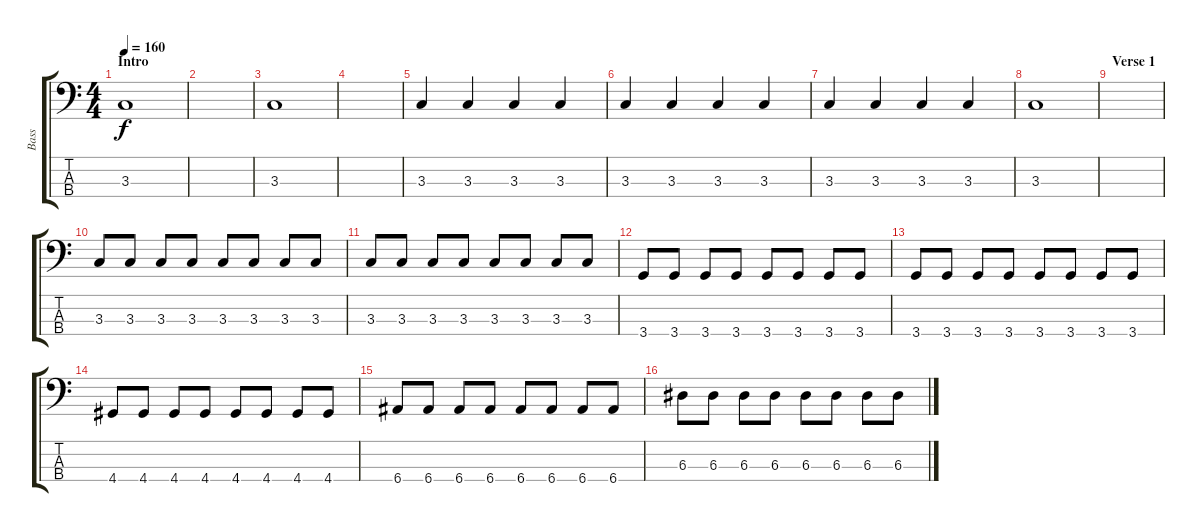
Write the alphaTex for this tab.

\track ("Bass" "Bass") {instrument electricbasspick}
\staff {score tabs}
\tuning (G2 D2 A1 E1) {hide}
\ts (4 4)
\section ("" "Intro")
\tempo 160
\clef f4
\ks c
3.3.1{dy f instrument electricbasspick} |
|
3.3.1 |
|
3.3.4 3.3.4 3.3.4 3.3.4 |
3.3.4 3.3.4 3.3.4 3.3.4 |
3.3.4 3.3.4 3.3.4 3.3.4 |
3.3.1 |
\section ("" "Verse 1")
|
3.3.8 3.3.8 3.3.8 3.3.8 3.3.8 3.3.8 3.3.8 3.3.8 |
3.3.8 3.3.8 3.3.8 3.3.8 3.3.8 3.3.8 3.3.8 3.3.8 |
3.4.8 3.4.8 3.4.8 3.4.8 3.4.8 3.4.8 3.4.8 3.4.8 |
3.4.8 3.4.8 3.4.8 3.4.8 3.4.8 3.4.8 3.4.8 3.4.8 |
4.4.8 4.4.8 4.4.8 4.4.8 4.4.8 4.4.8 4.4.8 4.4.8 |
6.4.8 6.4.8 6.4.8 6.4.8 6.4.8 6.4.8 6.4.8 6.4.8 |
6.3.8 6.3.8 6.3.8 6.3.8 6.3.8 6.3.8 6.3.8 6.3.8
